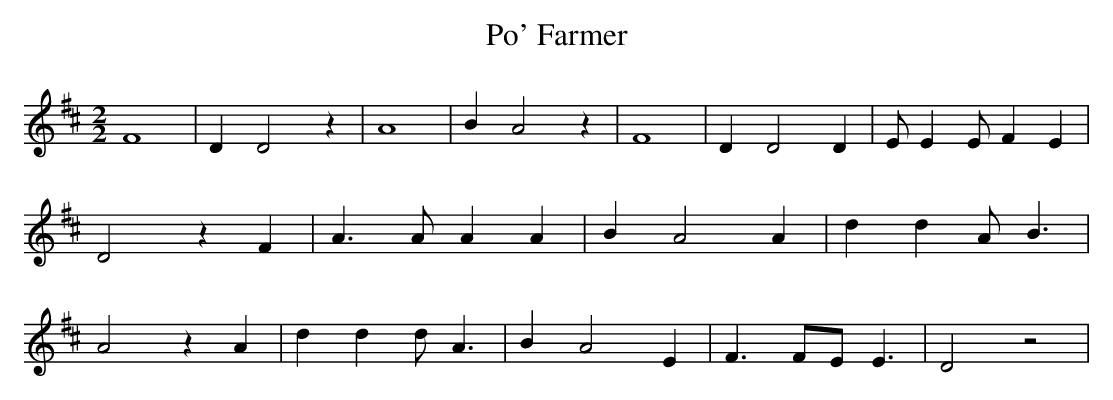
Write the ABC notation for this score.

X:1
T:Po' Farmer
M:2/2
L:1/4
K:D
 F4| D D2 z| A4| B A2 z| F4| D D2 D| E/2 E E/2 F E| D2 z F| A3/2 A/2 A A|\
 B A2 A| d d A/2 B3/2| A2 z A| d d d/2 A3/2| B A2 E| F3/2 F/2E/2 E3/2|\
 D2 z2|
